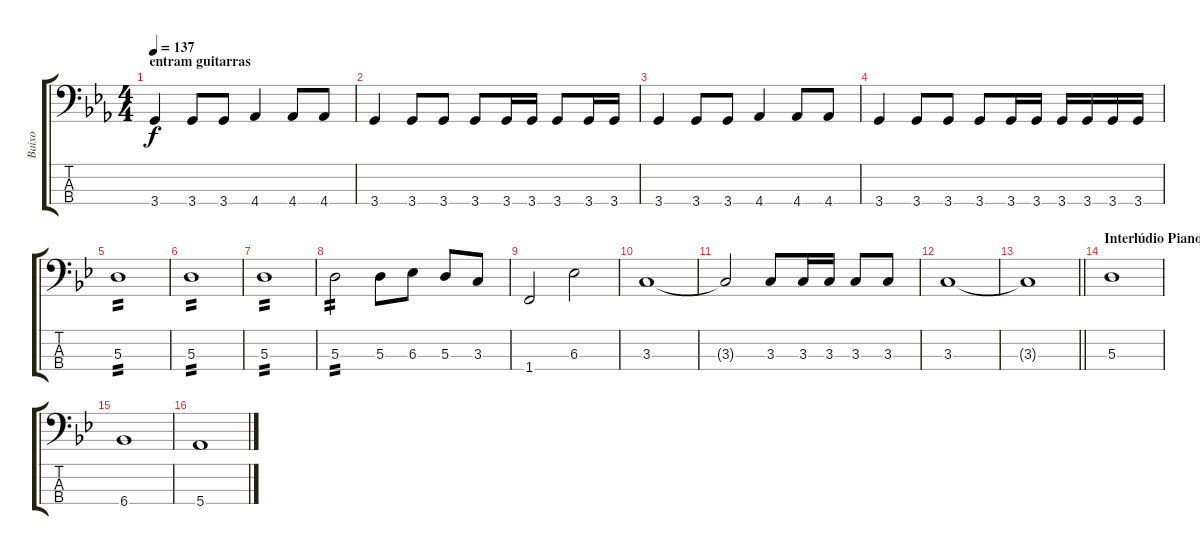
\track ("Baixo" "Baixo") {instrument electricbassfinger}
\staff {score tabs}
\tuning (G2 D2 A1 E1) {hide}
\ts (4 4)
\section ("" "entram guitarras")
\tempo 137
\clef f4
\ks cminor
3.4.4{dy f} 3.4.8 3.4.8 4.4.4 4.4.8 4.4.8 |
3.4.4 3.4.8 3.4.8 3.4.8 3.4.16 3.4.16 3.4.8 3.4.16 3.4.16 |
3.4.4 3.4.8 3.4.8 4.4.4 4.4.8 4.4.8 |
3.4.4 3.4.8 3.4.8 3.4.8 3.4.16 3.4.16 3.4.16 3.4.16 3.4.16 3.4.16 |
\ks gminor
5.3.1{tp 2} |
5.3.1{tp 2} |
5.3.1{tp 2} |
5.3.2{tp 2} 5.3.8 6.3.8 5.3.8 3.3.8 |
1.4.2 6.3.2 |
3.3.1 |
3.3{t}.2 3.3.8 3.3.16 3.3.16 3.3.8 3.3.8 |
3.3.1 |
\barLineRight lightlight
3.3{t}.1 |
\section ("" "Interlúdio Piano+Baixo")
5.3.1{instrument electricbassfinger} |
6.4.1 |
5.4.1
